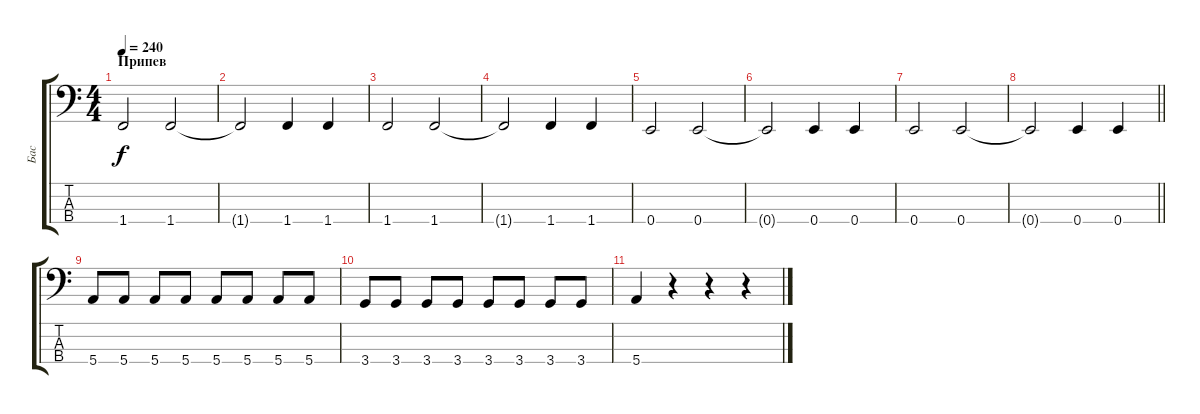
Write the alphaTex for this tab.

\track ("Бас" "Бас") {instrument electricbassfinger}
\staff {score tabs}
\tuning (G2 D2 A1 E1) {hide}
\ts (4 4)
\section ("" "Припев")
\tempo 240
\clef f4
\ks c
1.4.2{dy f} 1.4.2 |
1.4{t}.2 1.4.4 1.4.4 |
1.4.2 1.4.2 |
1.4{t}.2 1.4.4 1.4.4 |
0.4.2 0.4.2 |
0.4{t}.2 0.4.4 0.4.4 |
0.4.2 0.4.2 |
\barLineRight lightlight
0.4{t}.2 0.4.4 0.4.4 |
\section ("" " ")
5.4.8 5.4.8 5.4.8 5.4.8 5.4.8 5.4.8 5.4.8 5.4.8 |
3.4.8 3.4.8 3.4.8 3.4.8 3.4.8 3.4.8 3.4.8 3.4.8 |
5.4.4 r.4 r.4 r.4
